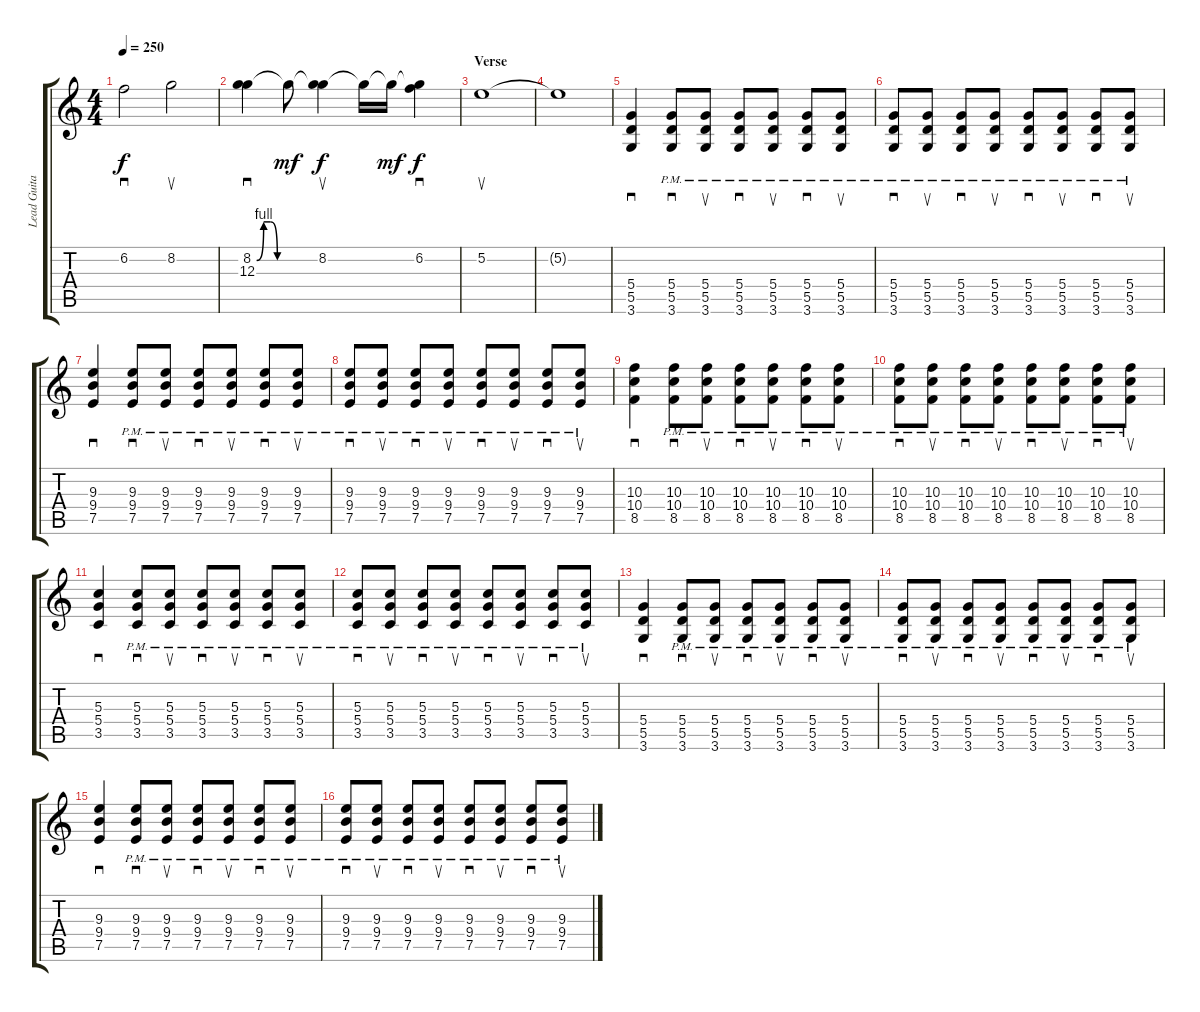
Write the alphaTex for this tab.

\track ("Lead Guitar" "Lead Guita") {instrument distortionguitar}
\staff {score tabs}
\tuning (E4 B3 G3 D3 A2 E2) {hide}
\ts (4 4)
\tempo 250
\clef g2
\ks c
6.2.2{sd dy f} 8.2.2{su} |
(8.2{be (custom 0 0 15 4 30 4 45 0 60 0)} 12.3).4{sd} 12.3{t}.8{dy mf} (8.2 12.3{t}).4{su dy f} 12.3{t}.16 12.3{t}.16{dy mf} (6.2 12.3{t}).4{sd dy f} |
\section ("" "Verse")
5.2.1{su} |
5.2{t}.1 |
(5.4 5.5 3.6).4{sd} (5.4{pm} 5.5{pm} 3.6).8{sd} (5.4{pm} 5.5{pm} 3.6).8{su} (5.4{pm} 5.5{pm} 3.6).8{sd} (5.4{pm} 5.5{pm} 3.6).8{su} (5.4{pm} 5.5{pm} 3.6).8{sd} (5.4{pm} 5.5{pm} 3.6).8{su} |
(5.4{pm} 5.5{pm} 3.6).8{sd} (5.4{pm} 5.5{pm} 3.6).8{su} (5.4{pm} 5.5{pm} 3.6).8{sd} (5.4{pm} 5.5{pm} 3.6).8{su} (5.4{pm} 5.5{pm} 3.6).8{sd} (5.4{pm} 5.5{pm} 3.6).8{su} (5.4{pm} 5.5{pm} 3.6).8{sd} (5.4{pm} 5.5{pm} 3.6).8{su} |
(9.3 9.4 7.5).4{sd} (9.3{pm} 9.4{pm} 7.5{pm}).8{sd} (9.3{pm} 9.4{pm} 7.5{pm}).8{su} (9.3{pm} 9.4{pm} 7.5{pm}).8{sd} (9.3{pm} 9.4{pm} 7.5{pm}).8{su} (9.3{pm} 9.4{pm} 7.5{pm}).8{sd} (9.3{pm} 9.4{pm} 7.5{pm}).8{su} |
(9.3{pm} 9.4{pm} 7.5{pm}).8{sd} (9.3{pm} 9.4{pm} 7.5{pm}).8{su} (9.3{pm} 9.4{pm} 7.5{pm}).8{sd} (9.3{pm} 9.4{pm} 7.5{pm}).8{su} (9.3{pm} 9.4{pm} 7.5{pm}).8{sd} (9.3{pm} 9.4{pm} 7.5{pm}).8{su} (9.3{pm} 9.4{pm} 7.5{pm}).8{sd} (9.3{pm} 9.4{pm} 7.5{pm}).8{su} |
(10.3 10.4 8.5).4{sd} (10.3{pm} 10.4{pm} 8.5{pm}).8{sd} (10.3{pm} 10.4{pm} 8.5{pm}).8{su} (10.3{pm} 10.4{pm} 8.5{pm}).8{sd} (10.3{pm} 10.4{pm} 8.5{pm}).8{su} (10.3{pm} 10.4{pm} 8.5{pm}).8{sd} (10.3{pm} 10.4{pm} 8.5{pm}).8{su} |
(10.3{pm} 10.4{pm} 8.5{pm}).8{sd} (10.3{pm} 10.4{pm} 8.5{pm}).8{su} (10.3{pm} 10.4{pm} 8.5{pm}).8{sd} (10.3{pm} 10.4{pm} 8.5{pm}).8{su} (10.3{pm} 10.4{pm} 8.5{pm}).8{sd} (10.3{pm} 10.4{pm} 8.5{pm}).8{su} (10.3{pm} 10.4{pm} 8.5{pm}).8{sd} (10.3{pm} 10.4{pm} 8.5{pm}).8{su} |
(5.3 5.4 3.5).4{sd} (5.3{pm} 5.4{pm} 3.5{pm}).8{sd} (5.3{pm} 5.4{pm} 3.5{pm}).8{su} (5.3{pm} 5.4{pm} 3.5{pm}).8{sd} (5.3{pm} 5.4{pm} 3.5{pm}).8{su} (5.3{pm} 5.4{pm} 3.5{pm}).8{sd} (5.3{pm} 5.4{pm} 3.5{pm}).8{su} |
(5.3{pm} 5.4{pm} 3.5{pm}).8{sd} (5.3{pm} 5.4{pm} 3.5{pm}).8{su} (5.3{pm} 5.4{pm} 3.5{pm}).8{sd} (5.3{pm} 5.4{pm} 3.5{pm}).8{su} (5.3{pm} 5.4{pm} 3.5{pm}).8{sd} (5.3{pm} 5.4{pm} 3.5{pm}).8{su} (5.3{pm} 5.4{pm} 3.5{pm}).8{sd} (5.3{pm} 5.4{pm} 3.5{pm}).8{su} |
(5.4 5.5 3.6).4{sd} (5.4{pm} 5.5{pm} 3.6).8{sd} (5.4{pm} 5.5{pm} 3.6).8{su} (5.4{pm} 5.5{pm} 3.6).8{sd} (5.4{pm} 5.5{pm} 3.6).8{su} (5.4{pm} 5.5{pm} 3.6).8{sd} (5.4{pm} 5.5{pm} 3.6).8{su} |
(5.4{pm} 5.5{pm} 3.6).8{sd} (5.4{pm} 5.5{pm} 3.6).8{su} (5.4{pm} 5.5{pm} 3.6).8{sd} (5.4{pm} 5.5{pm} 3.6).8{su} (5.4{pm} 5.5{pm} 3.6).8{sd} (5.4{pm} 5.5{pm} 3.6).8{su} (5.4{pm} 5.5{pm} 3.6).8{sd} (5.4{pm} 5.5{pm} 3.6).8{su} |
(9.3 9.4 7.5).4{sd} (9.3{pm} 9.4{pm} 7.5{pm}).8{sd} (9.3{pm} 9.4{pm} 7.5{pm}).8{su} (9.3{pm} 9.4{pm} 7.5{pm}).8{sd} (9.3{pm} 9.4{pm} 7.5{pm}).8{su} (9.3{pm} 9.4{pm} 7.5{pm}).8{sd} (9.3{pm} 9.4{pm} 7.5{pm}).8{su} |
(9.3{pm} 9.4{pm} 7.5{pm}).8{sd} (9.3{pm} 9.4{pm} 7.5{pm}).8{su} (9.3{pm} 9.4{pm} 7.5{pm}).8{sd} (9.3{pm} 9.4{pm} 7.5{pm}).8{su} (9.3{pm} 9.4{pm} 7.5{pm}).8{sd} (9.3{pm} 9.4{pm} 7.5{pm}).8{su} (9.3{pm} 9.4{pm} 7.5{pm}).8{sd} (9.3{pm} 9.4{pm} 7.5{pm}).8{su}
